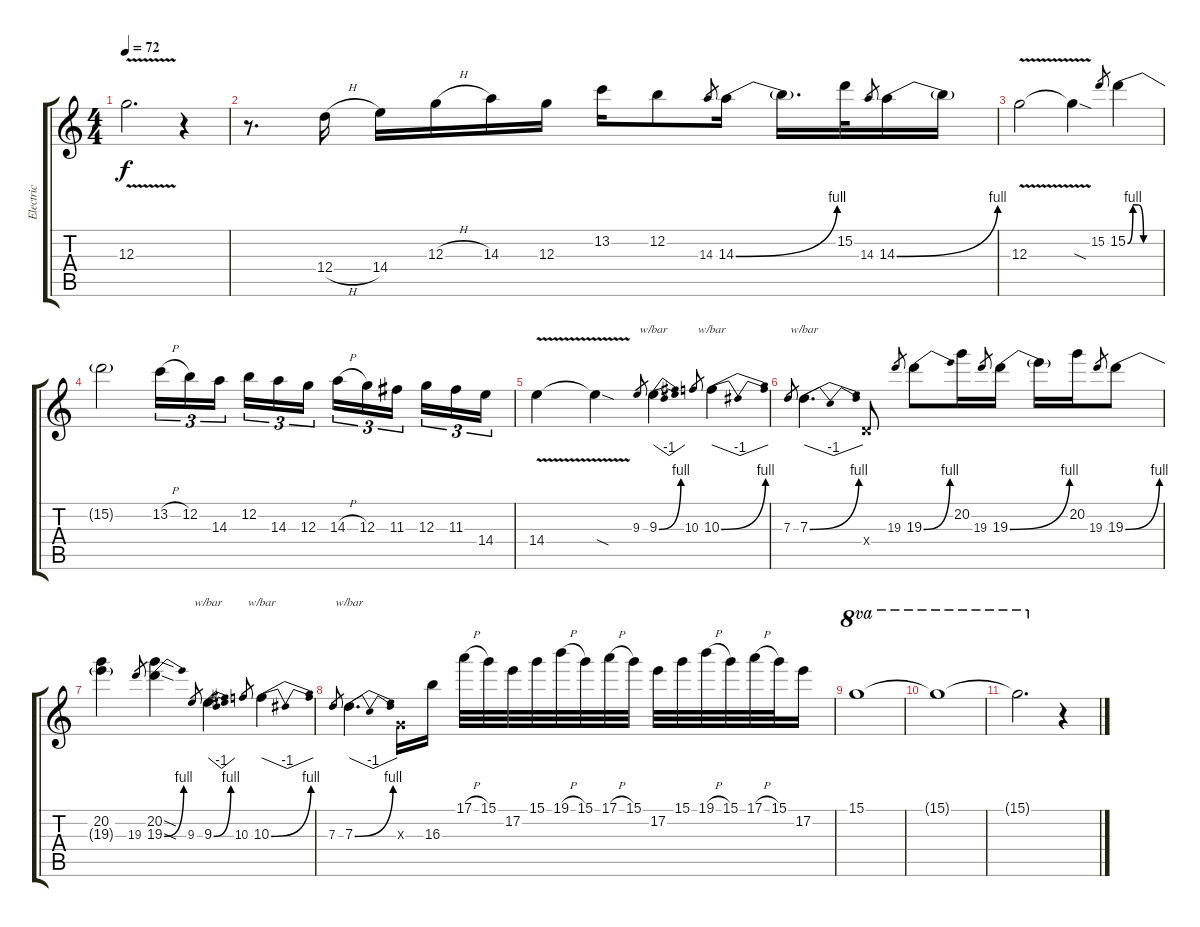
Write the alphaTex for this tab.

\track ("Electric" "Electric") {instrument overdrivenguitar}
\staff {score tabs}
\tuning (E4 B3 G3 D3 A2 E2) {hide}
\ts (4 4)
\tempo 72
\clef g2
\ks c
12.3{v}.2{d dy f} r.4 |
r.8{d} 12.4{h}.16 14.4.16 12.3{h}.16 14.3.16 12.3.16 13.2.16 12.2.8 14.3.8{gr} 14.3{be (bend 0 0 60 4)}.16 14.3{t}.16{d} 15.2.32 14.3.8{gr} 14.3{be (bend 0 0 60 4)}.16 14.3{t}.16 |
12.3{v}.2 12.3{sod t}.4 15.2.8{gr} 15.2{be (custom 0 0 10 4 20 4 30 0 60 0)}.4 |
15.2{t}.2 13.2{h}.16{tu (3 2)} 12.2.16{tu (3 2)} 14.3.16{tu (3 2) beam splitsecondary} 12.2.16{tu (3 2)} 14.3.16{tu (3 2)} 12.3.16{tu (3 2)} 14.3{h}.16{tu (3 2)} 12.3.16{tu (3 2)} 11.3.16{tu (3 2) beam splitsecondary} 12.3.16{tu (3 2)} 11.3.16{tu (3 2)} 14.4.16{tu (3 2)} |
14.4{v}.4 14.4{sod t}.4 9.3.8{gr} 9.3{be (bend 0 0 60 4)}.4{tbe (dip default 0 0 30 -4 60 0)} 10.3.8{gr} 10.3{be (bend 0 0 60 4)}.4{tbe (dip default 0 0 30 -4 60 0)} |
7.3.8{gr} 7.3{be (bend 0 0 60 4)}.4{d tbe (dip default 0 0 30 -4 60 0)} 0.4{x}.8 19.3.8{gr} 19.3{be (bend 0 0 60 4)}.8 20.2.16 19.3.8{gr} 19.3{be (bend 0 0 60 4)}.16 19.3{t}.16 20.2.16 19.3.8{gr} 19.3{be (bend 0 0 60 4)}.8 |
(20.2 19.3{t}).4 19.3.8{gr} (20.2{sod} 19.3{be (bend 0 0 60 4) sod}).4 9.3.8{gr} 9.3{be (bend 0 0 60 4)}.4{tbe (dip default 0 0 30 -4 60 0)} 10.3.8{gr} 10.3{be (bend 0 0 60 4)}.4{tbe (dip default 0 0 30 -4 60 0)} |
7.3.8{gr} 7.3{be (bend 0 0 60 4)}.4{d tbe (dip default 0 0 30 -4 60 0)} 0.3{x}.16 16.3.16 17.1{h}.32 15.1.32 17.2.32 15.1.32 19.1{h}.32 15.1.32 17.1{h}.32 15.1.32 17.2.32 15.1.32 19.1{h}.32 15.1.32 17.1{h}.32 15.1.32 17.2.16 |
15.1.1{ot 8va} |
15.1{t}.1{ot 8va} |
15.1{t}.2{d ot 8va} r.4
